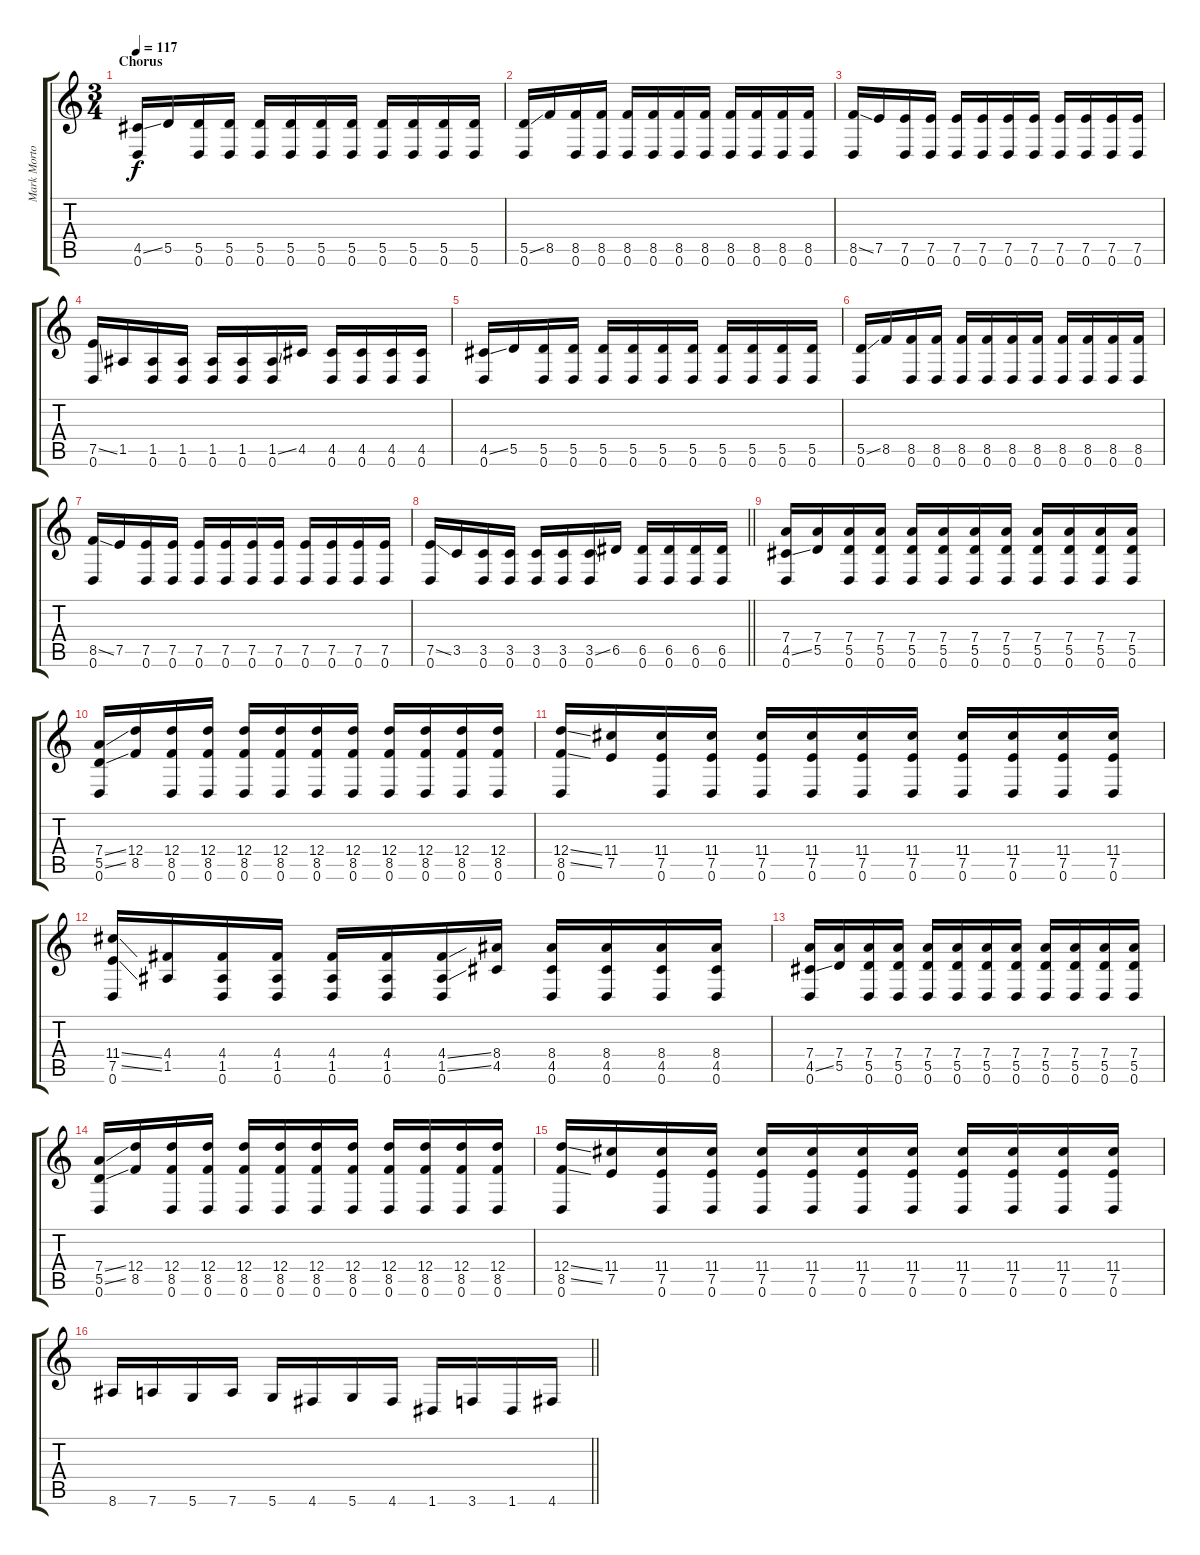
\track ("Mark Morton" "Mark Morto") {instrument distortionguitar}
\staff {score tabs}
\tuning (E4 B3 G3 D3 A2 D2) {hide}
\ts (3 4)
\section ("" "Chorus")
\tempo 117
\clef g2
\ks c
(4.5{ss} 0.6).16{dy f} 5.5.16 (5.5 0.6).16 (5.5 0.6).16 (5.5 0.6).16 (5.5 0.6).16 (5.5 0.6).16 (5.5 0.6).16 (5.5 0.6).16 (5.5 0.6).16 (5.5 0.6).16 (5.5 0.6).16 |
(5.5{ss} 0.6).16 8.5.16 (8.5 0.6).16 (8.5 0.6).16 (8.5 0.6).16 (8.5 0.6).16 (8.5 0.6).16 (8.5 0.6).16 (8.5 0.6).16 (8.5 0.6).16 (8.5 0.6).16 (8.5 0.6).16 |
(8.5{ss} 0.6).16 7.5.16 (7.5 0.6).16 (7.5 0.6).16 (7.5 0.6).16 (7.5 0.6).16 (7.5 0.6).16 (7.5 0.6).16 (7.5 0.6).16 (7.5 0.6).16 (7.5 0.6).16 (7.5 0.6).16 |
(7.5{ss} 0.6).16 1.5.16 (1.5 0.6).16 (1.5 0.6).16 (1.5 0.6).16 (1.5 0.6).16 (1.5{ss} 0.6).16 4.5.16 (4.5 0.6).16 (4.5 0.6).16 (4.5 0.6).16 (4.5 0.6).16 |
(4.5{ss} 0.6).16 5.5.16 (5.5 0.6).16 (5.5 0.6).16 (5.5 0.6).16 (5.5 0.6).16 (5.5 0.6).16 (5.5 0.6).16 (5.5 0.6).16 (5.5 0.6).16 (5.5 0.6).16 (5.5 0.6).16 |
(5.5{ss} 0.6).16 8.5.16 (8.5 0.6).16 (8.5 0.6).16 (8.5 0.6).16 (8.5 0.6).16 (8.5 0.6).16 (8.5 0.6).16 (8.5 0.6).16 (8.5 0.6).16 (8.5 0.6).16 (8.5 0.6).16 |
(8.5{ss} 0.6).16 7.5.16 (7.5 0.6).16 (7.5 0.6).16 (7.5 0.6).16 (7.5 0.6).16 (7.5 0.6).16 (7.5 0.6).16 (7.5 0.6).16 (7.5 0.6).16 (7.5 0.6).16 (7.5 0.6).16 |
\barLineRight lightlight
(7.5{ss} 0.6).16 3.5.16 (3.5 0.6).16 (3.5 0.6).16 (3.5 0.6).16 (3.5 0.6).16 (3.5{ss} 0.6).16 6.5.16 (6.5 0.6).16 (6.5 0.6).16 (6.5 0.6).16 (6.5 0.6).16 |
(7.4 4.5{ss} 0.6).16 (7.4 5.5).16 (7.4 5.5 0.6).16 (7.4 5.5 0.6).16 (7.4 5.5 0.6).16 (7.4 5.5 0.6).16 (7.4 5.5 0.6).16 (7.4 5.5 0.6).16 (7.4 5.5 0.6).16 (7.4 5.5 0.6).16 (7.4 5.5 0.6).16 (7.4 5.5 0.6).16 |
(7.4{ss} 5.5{ss} 0.6).16 (12.4 8.5).16 (12.4 8.5 0.6).16 (12.4 8.5 0.6).16 (12.4 8.5 0.6).16 (12.4 8.5 0.6).16 (12.4 8.5 0.6).16 (12.4 8.5 0.6).16 (12.4 8.5 0.6).16 (12.4 8.5 0.6).16 (12.4 8.5 0.6).16 (12.4 8.5 0.6).16 |
(12.4{ss} 8.5{ss} 0.6).16 (11.4 7.5).16 (11.4 7.5 0.6).16 (11.4 7.5 0.6).16 (11.4 7.5 0.6).16 (11.4 7.5 0.6).16 (11.4 7.5 0.6).16 (11.4 7.5 0.6).16 (11.4 7.5 0.6).16 (11.4 7.5 0.6).16 (11.4 7.5 0.6).16 (11.4 7.5 0.6).16 |
(11.4{ss} 7.5{ss} 0.6).16 (4.4 1.5).16 (4.4 1.5 0.6).16 (4.4 1.5 0.6).16 (4.4 1.5 0.6).16 (4.4 1.5 0.6).16 (4.4{ss} 1.5{ss} 0.6).16 (8.4 4.5).16 (8.4 4.5 0.6).16 (8.4 4.5 0.6).16 (8.4 4.5 0.6).16 (8.4 4.5 0.6).16 |
(7.4 4.5{ss} 0.6).16 (7.4 5.5).16 (7.4 5.5 0.6).16 (7.4 5.5 0.6).16 (7.4 5.5 0.6).16 (7.4 5.5 0.6).16 (7.4 5.5 0.6).16 (7.4 5.5 0.6).16 (7.4 5.5 0.6).16 (7.4 5.5 0.6).16 (7.4 5.5 0.6).16 (7.4 5.5 0.6).16 |
(7.4{ss} 5.5{ss} 0.6).16 (12.4 8.5).16 (12.4 8.5 0.6).16 (12.4 8.5 0.6).16 (12.4 8.5 0.6).16 (12.4 8.5 0.6).16 (12.4 8.5 0.6).16 (12.4 8.5 0.6).16 (12.4 8.5 0.6).16 (12.4 8.5 0.6).16 (12.4 8.5 0.6).16 (12.4 8.5 0.6).16 |
(12.4{ss} 8.5{ss} 0.6).16 (11.4 7.5).16 (11.4 7.5 0.6).16 (11.4 7.5 0.6).16 (11.4 7.5 0.6).16 (11.4 7.5 0.6).16 (11.4 7.5 0.6).16 (11.4 7.5 0.6).16 (11.4 7.5 0.6).16 (11.4 7.5 0.6).16 (11.4 7.5 0.6).16 (11.4 7.5 0.6).16 |
\barLineRight lightlight
8.6.16 7.6.16 5.6.16 7.6.16 5.6.16 4.6.16 5.6.16 4.6.16 1.6.16 3.6.16 1.6.16 4.6.16
